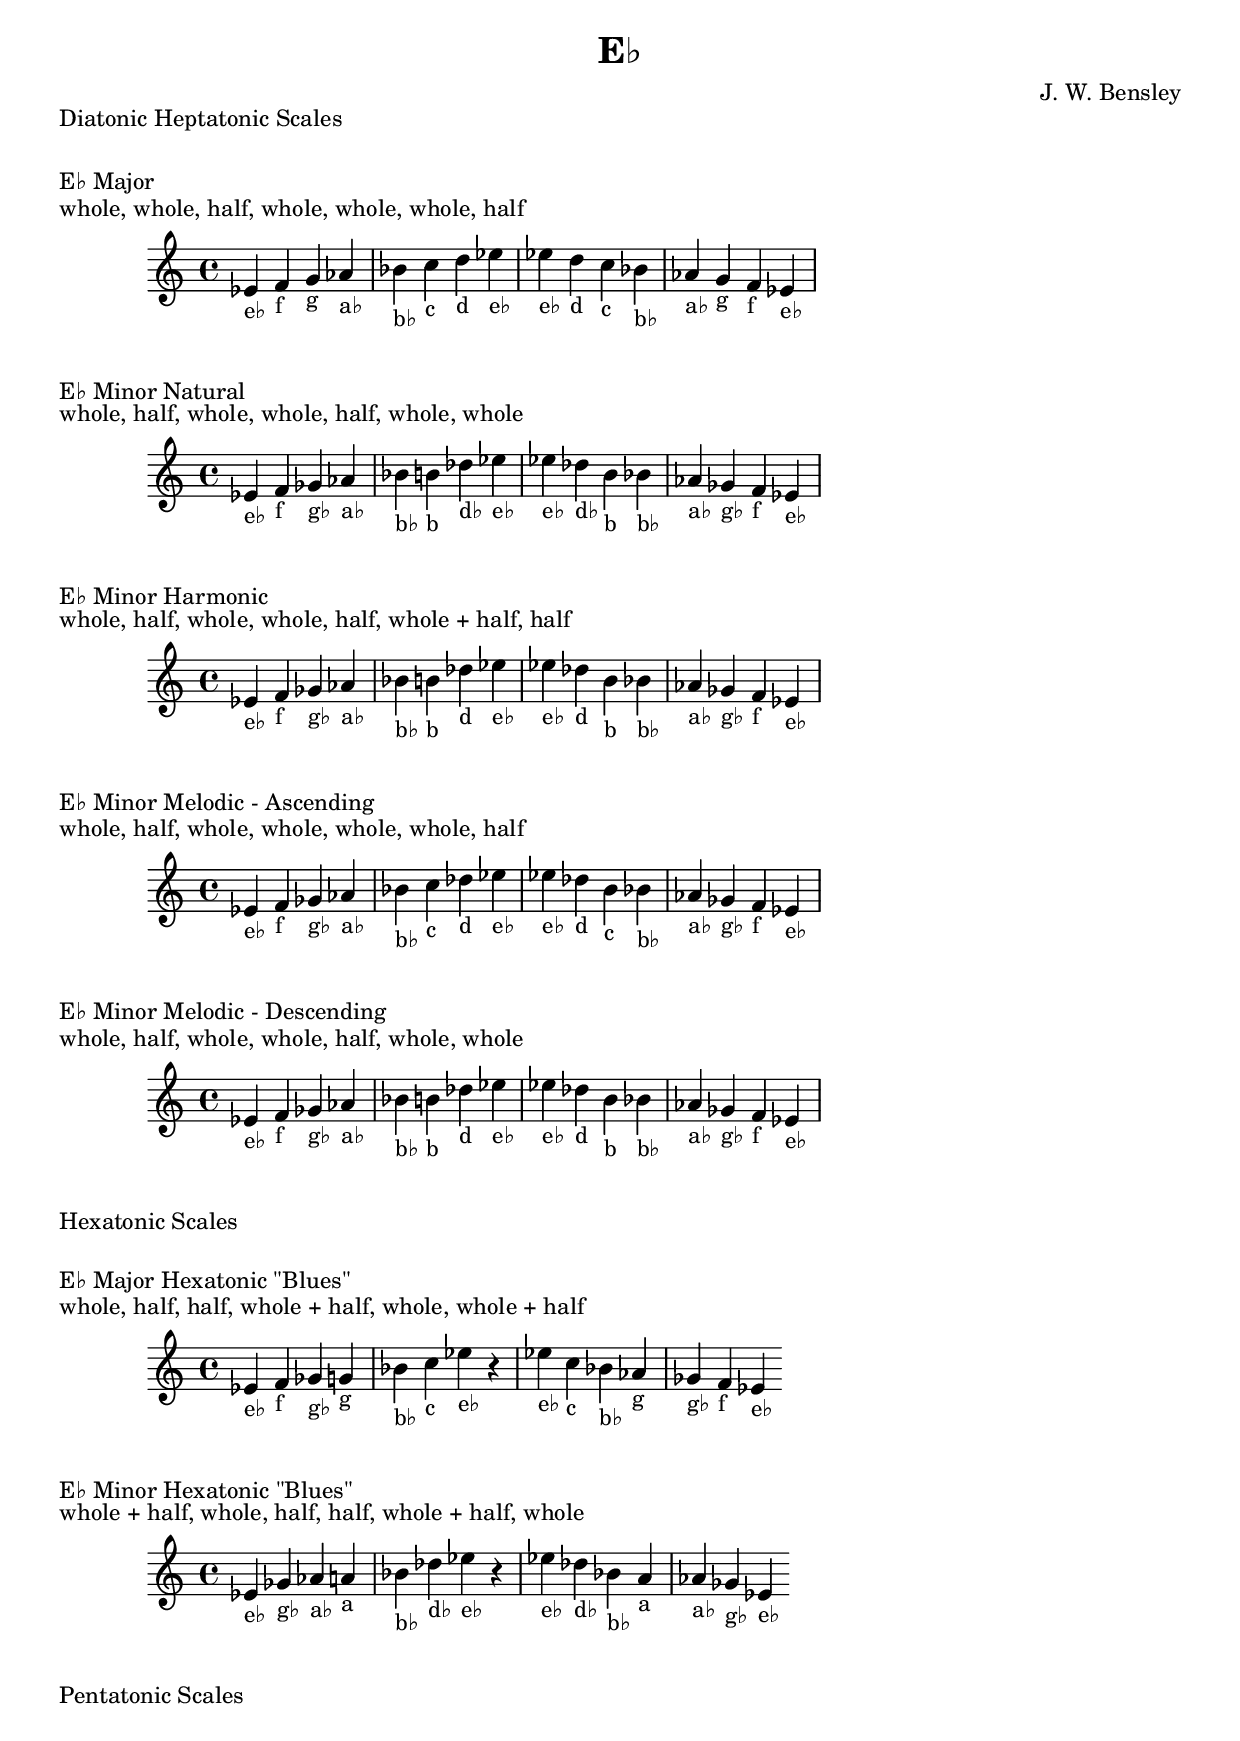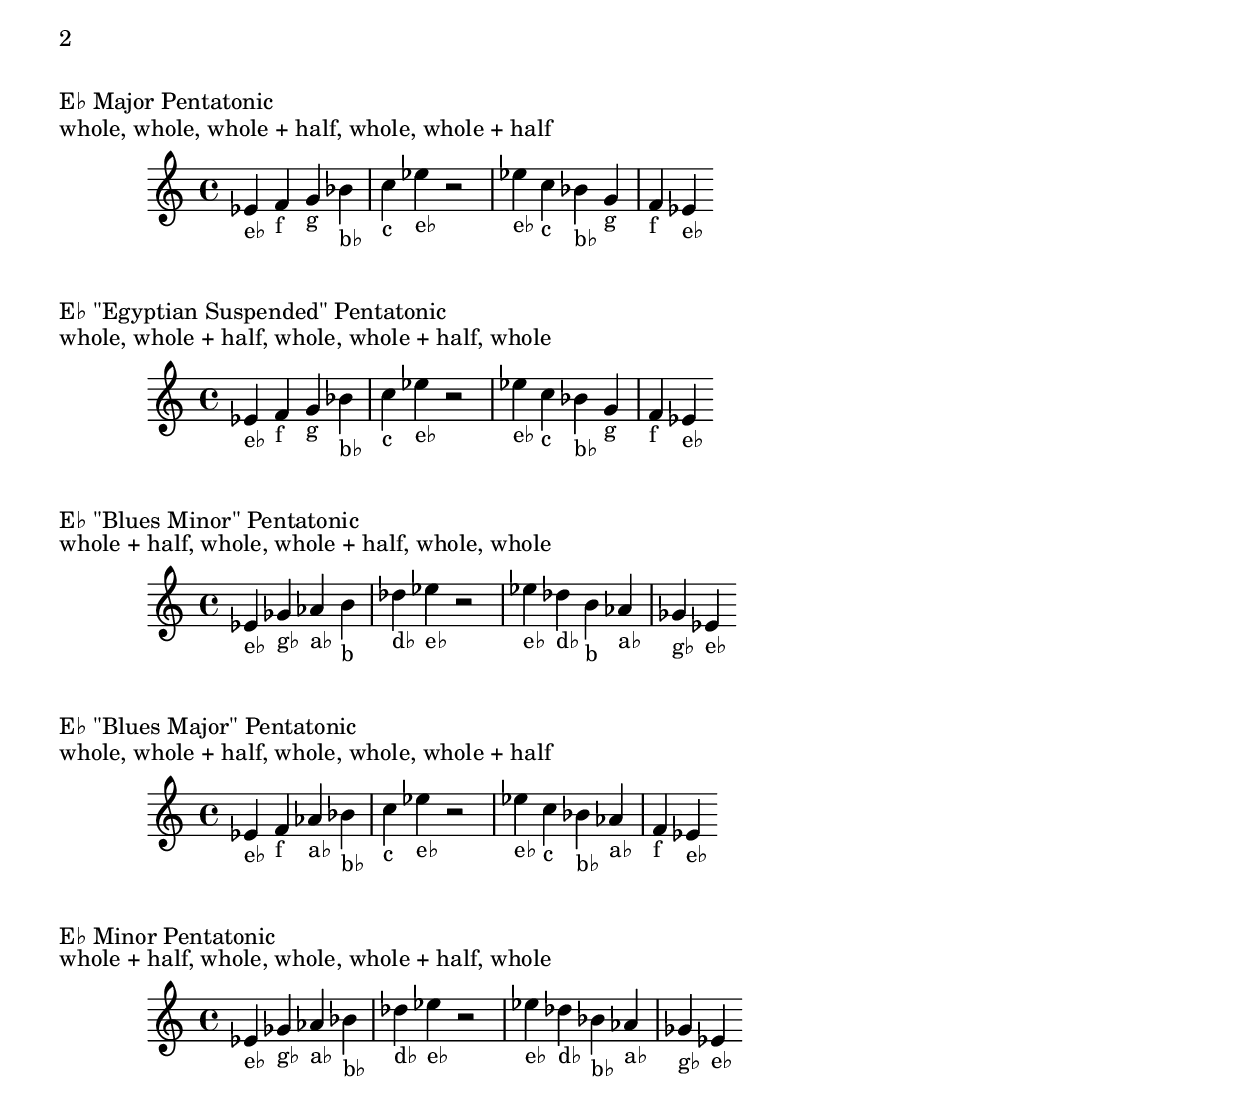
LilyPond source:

\version "2.18.2"
\language "english"

\header {
  title = "E♭"
  composer = "J. W. Bensley"
}\markup { "Diatonic Heptatonic Scales" }
\markup { \vspace #1 }

\markup { "E♭ Major" }
\markup { "whole, whole, half, whole, whole, whole, half" }
\score {
  \new PianoStaff {
    \clef "treble"
    \relative eflat' {
        eflat4-"e♭"
        f-"f"
        g-"g"
        aflat-"a♭"
        bflat-"b♭"
        c-"c"
        d-"d"
        eflat-"e♭" |
        eflat-"e♭"
        d-"d"
        c-"c"
        bflat-"b♭"
        aflat-"a♭"
        g-"g"
        f-"f"
        eflat4-"e♭"
    }
  }
}

\markup { "E♭ Minor Natural" }
\markup { "whole, half, whole, whole, half, whole, whole" }
\score {
  \new PianoStaff {
    \clef "treble"
    \relative eflat' {
        eflat4-"e♭"
        f-"f"
        gflat-"g♭"
        aflat-"a♭"
        bflat-"b♭"
        b-"b"
        dflat-"d♭"
        eflat-"e♭" |
        eflat-"e♭"
        dflat-"d♭"
        b-"b"
        bflat-"b♭"
        aflat-"a♭"
        gflat-"g♭"
        f-"f"
        eflat4-"e♭"
    }
  }
}


\markup { "E♭ Minor Harmonic" }
\markup { "whole, half, whole, whole, half, whole + half, half" }
\score {
  \new PianoStaff {
    \clef "treble"
    \relative eflat' {
        eflat4-"e♭"
        f-"f"
        gflat-"g♭"
        aflat-"a♭"
        bflat-"b♭"
        b-"b"
        dflat-"d"
        eflat-"e♭" |
        eflat-"e♭"
        dflat-"d"
        b-"b"
        bflat-"b♭"
        aflat-"a♭"
        gflat-"g♭"
        f-"f"
        eflat4-"e♭"
    }
  }
}

\markup { "E♭ Minor Melodic - Ascending" }
\markup { "whole, half, whole, whole, whole, whole, half" }
\score {
  \new PianoStaff {
    \clef "treble"
    \relative eflat' {
        eflat4-"e♭"
        f-"f"
        gflat-"g♭"
        aflat-"a♭"
        bflat-"b♭"
        c-"c"
        dflat-"d"
        eflat-"e♭" |
        eflat-"e♭"
        dflat-"d"
        b-"c"
        bflat-"b♭"
        aflat-"a♭"
        gflat-"g♭"
        f-"f"
        eflat4-"e♭"
    }
  }
}

\markup { "E♭ Minor Melodic - Descending" }
\markup { "whole, half, whole, whole, half, whole, whole" }
\score {
  \new PianoStaff {
    \clef "treble"
    \relative eflat' {
        eflat4-"e♭"
        f-"f"
        gflat-"g♭"
        aflat-"a♭"
        bflat-"b♭"
        b-"b"
        dflat-"d"
        eflat-"e♭" |
        eflat-"e♭"
        dflat-"d"
        b-"b"
        bflat-"b♭"
        aflat-"a♭"
        gflat-"g♭"
        f-"f"
        eflat4-"e♭"
    }
  }
}

\markup { "Hexatonic Scales" }
\markup { \vspace #1 }

\markup { "E♭ Major Hexatonic \"Blues\"" }
\markup { "whole, half, half, whole + half, whole, whole + half" }
\score {
  \new PianoStaff {
    \clef "treble"
    \relative eflat' {
        eflat4-"e♭"
        f-"f"
        gflat-"g♭"
        g-"g"
        bflat-"b♭"
        c-"c"
        eflat-"e♭"
        r4
        eflat4-"e♭"
        c-"c"
        bflat-"b♭"
        aflat-"g"
        gflat-"g♭"
        f-"f"
        eflat-"e♭"
    }
  }
}

\markup { "E♭ Minor Hexatonic \"Blues\"" }
\markup { "whole + half, whole, half, half, whole + half, whole" }
\score {
  \new PianoStaff {
    \time 4/4
    \clef "treble"
    \relative eflat' {
        eflat4-"e♭"
        gflat-"g♭"
        aflat-"a♭"
        a-"a"
        bflat-"b♭"
        dflat-"d♭"
        eflat-"e♭"
        r4
        eflat4-"e♭"
        dflat-"d♭"
        bflat-"b♭"
        a-"a"
        aflat-"a♭"
        gflat-"g♭"
        eflat-"e♭"
    }
  }
}

\markup { "Pentatonic Scales" }
\markup { \vspace #1 }

\markup { "E♭ Major Pentatonic" }
\markup { "whole, whole, whole + half, whole, whole + half" }
\score {
  \new PianoStaff {
    \clef "treble"
    \relative eflat' {
        eflat4-"e♭"
        f-"f"
        g-"g"
        bflat-"b♭"
        c-"c"
        eflat-"e♭"
        r2 |
        eflat4-"e♭"
        c-"c"
        bflat-"b♭"
        g-"g"
        f-"f"
        eflat-"e♭"
    }
  }
}

\markup { "E♭ \"Egyptian Suspended\" Pentatonic" }
\markup { "whole, whole + half, whole, whole + half, whole" }
\score {
  \new PianoStaff {
    \clef "treble"
    \relative eflat' {
        eflat4-"e♭"
        f-"f"
        g-"g"
        bflat-"b♭"
        c-"c"
        eflat-"e♭"
        r2 |
        eflat4-"e♭"
        c-"c"
        bflat-"b♭"
        g-"g"
        f-"f"
        eflat-"e♭"
    }
  }
}

\markup { "E♭ \"Blues Minor\" Pentatonic" }
\markup { "whole + half, whole, whole + half, whole, whole" }
\score {
  \new PianoStaff {
    \clef "treble"
    \relative eflat' {
        eflat4-"e♭"
        gflat-"g♭"
        aflat-"a♭"
        b-"b"
        dflat-"d♭"
        eflat-"e♭"
        r2 |
        eflat4-"e♭"
        dflat-"d♭"
        b-"b"
        aflat-"a♭"
        gflat-"g♭"
        eflat-"e♭"
    }
  }
}

\markup { "E♭ \"Blues Major\" Pentatonic" }
\markup { "whole, whole + half, whole, whole, whole + half" }
\score {
  \new PianoStaff {
    \clef "treble"
    \relative eflat' {
        eflat4-"e♭"
        f-"f"
        aflat-"a♭"
        bflat-"b♭"
        c-"c"
        eflat-"e♭"
        r2 |
        eflat4-"e♭"
        c-"c"
        bflat-"b♭"
        aflat-"a♭"
        f-"f"
        eflat-"e♭"
    }
  }
}

\markup { "E♭ Minor Pentatonic" }
\markup { "whole + half, whole, whole, whole + half, whole" }
\score {
  \new PianoStaff {
    \clef "treble"
    \relative eflat' {
        eflat4-"e♭"
        gflat-"g♭"
        aflat-"a♭"
        bflat-"b♭"
        dflat-"d♭"
        eflat-"e♭"
        r2 |
        eflat4-"e♭"
        dflat-"d♭"
        bflat-"b♭"
        aflat-"a♭"
        gflat-"g♭"
        eflat-"e♭"
    }
  }
}
